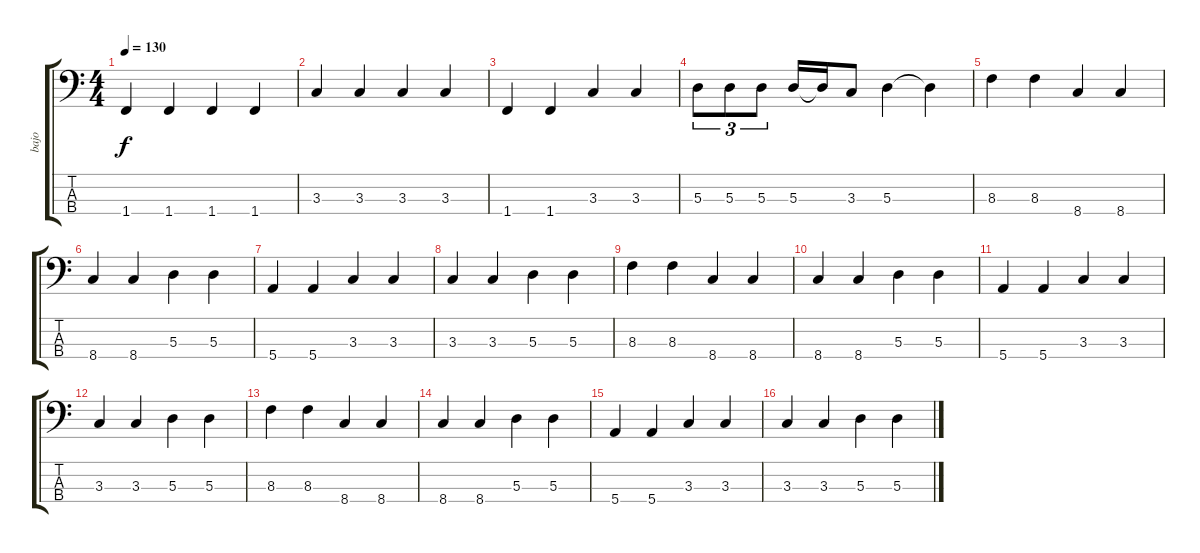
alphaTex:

\track ("bajo" "bajo") {instrument electricbassfinger}
\staff {score tabs}
\tuning (G2 D2 A1 E1) {hide}
\ts (4 4)
\tempo 130
\clef f4
\ks c
1.4.4{dy f} 1.4.4 1.4.4 1.4.4 |
3.3.4 3.3.4 3.3.4 3.3.4 |
1.4.4 1.4.4 3.3.4 3.3.4 |
5.3.8{tu (3 2)} 5.3.8{tu (3 2)} 5.3.8{tu (3 2)} 5.3.16 5.3{t}.16 3.3.8 5.3.4 5.3{t}.4 |
8.3.4 8.3.4 8.4.4 8.4.4 |
8.4.4 8.4.4 5.3.4 5.3.4 |
5.4.4 5.4.4 3.3.4 3.3.4 |
3.3.4 3.3.4 5.3.4 5.3.4 |
8.3.4 8.3.4 8.4.4 8.4.4 |
8.4.4 8.4.4 5.3.4 5.3.4 |
5.4.4 5.4.4 3.3.4 3.3.4 |
3.3.4 3.3.4 5.3.4 5.3.4 |
8.3.4 8.3.4 8.4.4 8.4.4 |
8.4.4 8.4.4 5.3.4 5.3.4 |
5.4.4 5.4.4 3.3.4 3.3.4 |
3.3.4 3.3.4 5.3.4 5.3.4
